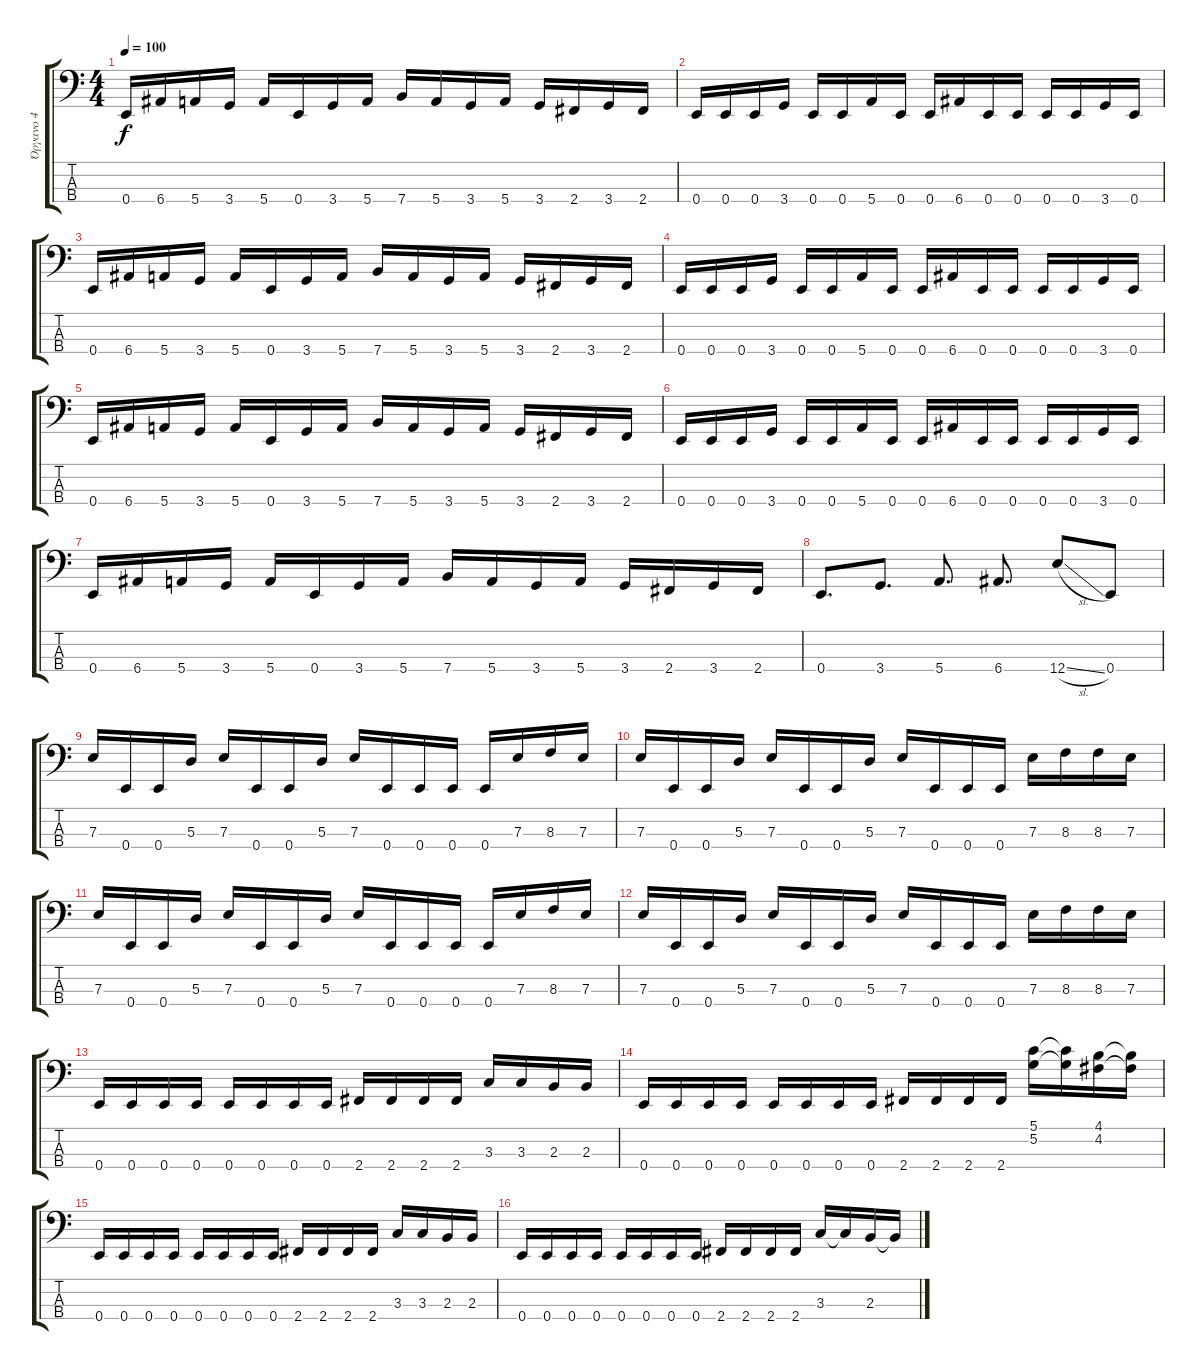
\track ("Όργανο 4" "Όργανο 4") {instrument electricbassfinger}
\staff {score tabs}
\tuning (G2 D2 A1 E1) {hide}
\ts (4 4)
\tempo 100
\clef f4
\ks c
0.4.16{dy f} 6.4.16 5.4.16 3.4.16 5.4.16 0.4.16 3.4.16 5.4.16 7.4.16 5.4.16 3.4.16 5.4.16 3.4.16 2.4.16 3.4.16 2.4.16 |
0.4.16 0.4.16 0.4.16 3.4.16 0.4.16 0.4.16 5.4.16 0.4.16 0.4.16 6.4.16 0.4.16 0.4.16 0.4.16 0.4.16 3.4.16 0.4.16 |
0.4.16 6.4.16 5.4.16 3.4.16 5.4.16 0.4.16 3.4.16 5.4.16 7.4.16 5.4.16 3.4.16 5.4.16 3.4.16 2.4.16 3.4.16 2.4.16 |
0.4.16 0.4.16 0.4.16 3.4.16 0.4.16 0.4.16 5.4.16 0.4.16 0.4.16 6.4.16 0.4.16 0.4.16 0.4.16 0.4.16 3.4.16 0.4.16 |
0.4.16 6.4.16 5.4.16 3.4.16 5.4.16 0.4.16 3.4.16 5.4.16 7.4.16 5.4.16 3.4.16 5.4.16 3.4.16 2.4.16 3.4.16 2.4.16 |
0.4.16 0.4.16 0.4.16 3.4.16 0.4.16 0.4.16 5.4.16 0.4.16 0.4.16 6.4.16 0.4.16 0.4.16 0.4.16 0.4.16 3.4.16 0.4.16 |
0.4.16 6.4.16 5.4.16 3.4.16 5.4.16 0.4.16 3.4.16 5.4.16 7.4.16 5.4.16 3.4.16 5.4.16 3.4.16 2.4.16 3.4.16 2.4.16 |
0.4.8{d} 3.4.8{d} 5.4.8{d} 6.4.8{d} 12.4{sl}.8 0.4.8 |
7.3.16 0.4.16 0.4.16 5.3.16 7.3.16 0.4.16 0.4.16 5.3.16 7.3.16 0.4.16 0.4.16 0.4.16 0.4.16 7.3.16 8.3.16 7.3.16 |
7.3.16 0.4.16 0.4.16 5.3.16 7.3.16 0.4.16 0.4.16 5.3.16 7.3.16 0.4.16 0.4.16 0.4.16 7.3.16 8.3.16 8.3.16 7.3.16 |
7.3.16 0.4.16 0.4.16 5.3.16 7.3.16 0.4.16 0.4.16 5.3.16 7.3.16 0.4.16 0.4.16 0.4.16 0.4.16 7.3.16 8.3.16 7.3.16 |
7.3.16 0.4.16 0.4.16 5.3.16 7.3.16 0.4.16 0.4.16 5.3.16 7.3.16 0.4.16 0.4.16 0.4.16 7.3.16 8.3.16 8.3.16 7.3.16 |
0.4.16 0.4.16 0.4.16 0.4.16 0.4.16 0.4.16 0.4.16 0.4.16 2.4.16 2.4.16 2.4.16 2.4.16 3.3.16 3.3.16 2.3.16 2.3.16 |
0.4.16 0.4.16 0.4.16 0.4.16 0.4.16 0.4.16 0.4.16 0.4.16 2.4.16 2.4.16 2.4.16 2.4.16 (5.1 5.2).16 (5.1{t} 5.2{t}).16 (4.1 4.2).16 (4.1{t} 4.2{t}).16 |
0.4.16 0.4.16 0.4.16 0.4.16 0.4.16 0.4.16 0.4.16 0.4.16 2.4.16 2.4.16 2.4.16 2.4.16 3.3.16 3.3.16 2.3.16 2.3.16 |
0.4.16 0.4.16 0.4.16 0.4.16 0.4.16 0.4.16 0.4.16 0.4.16 2.4.16 2.4.16 2.4.16 2.4.16 3.3.16 3.3{t}.16 2.3.16 2.3{t}.16
